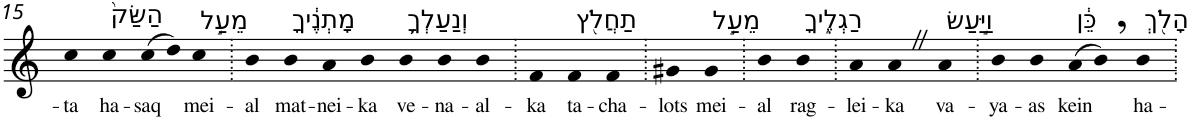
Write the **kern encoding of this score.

**kern	**text
*part1	*part1
*staff1	*staff1
*I"Piano	*
*I'Pno	*
!!LO:PB:g=z
*clefG2	*
*k[]	*
=15	=15
!	!LO:LY:b
4cc	-ta
!LO:TX:a:t=הַשַּׂק֙	!
!	!LO:LY:b
4cc	ha-
!	!LO:LY:b
(8cc	-saq
8dd)	.
!LO:TX:a:t=מֵעַ֣ל	!
!	!LO:LY:b
4cc	mei-
=16.	=16.
!	!LO:LY:b
4b	-al
!LO:TX:a:t=מָתְנֶ֔יךָ	!
!	!LO:LY:b
4b	mat-
!	!LO:LY:b
4a	-nei-
!	!LO:LY:b
4b	-ka
!LO:TX:a:t=וְנַעַלְךָ֥	!
!	!LO:LY:b
4b	ve-
!	!LO:LY:b
4b	-na-
!	!LO:LY:b
4b	-al-
=17.	=17.
!	!LO:LY:b
4f	-ka
!LO:TX:a:t=תַחֲלֹ֖ץ	!
!	!LO:LY:b
4f	ta-
!	!LO:LY:b
4f	-cha-
=18.	=18.
!	!LO:LY:b
4g#X	-lots
!LO:TX:a:t=מֵעַ֣ל	!
!	!LO:LY:b
4g#	mei-
=19.	=19.
!	!LO:LY:b
4b	-al
!LO:TX:a:t=רַגְלֶ֑יךָ	!
!	!LO:LY:b
4b	rag-
=20.	=20.
!	!LO:LY:b
4a	-lei-
!	!LO:LY:b
4aZ	-ka
!LO:TX:a:t=וַיַּ֣עַשׂ	!
!	!LO:LY:b
4a	va-
=21.	=21.
!	!LO:LY:b
4b	-ya-
!	!LO:LY:b
4b	-as
!LO:TX:a:t=כֵּ֔ן	!
!	!LO:LY:b
(8a	kein
8b,)	.
!LO:TX:a:t=הָלֹ֖ךְ	!
!	!LO:LY:b
4b	ha-
=.	=.
*-	*-
